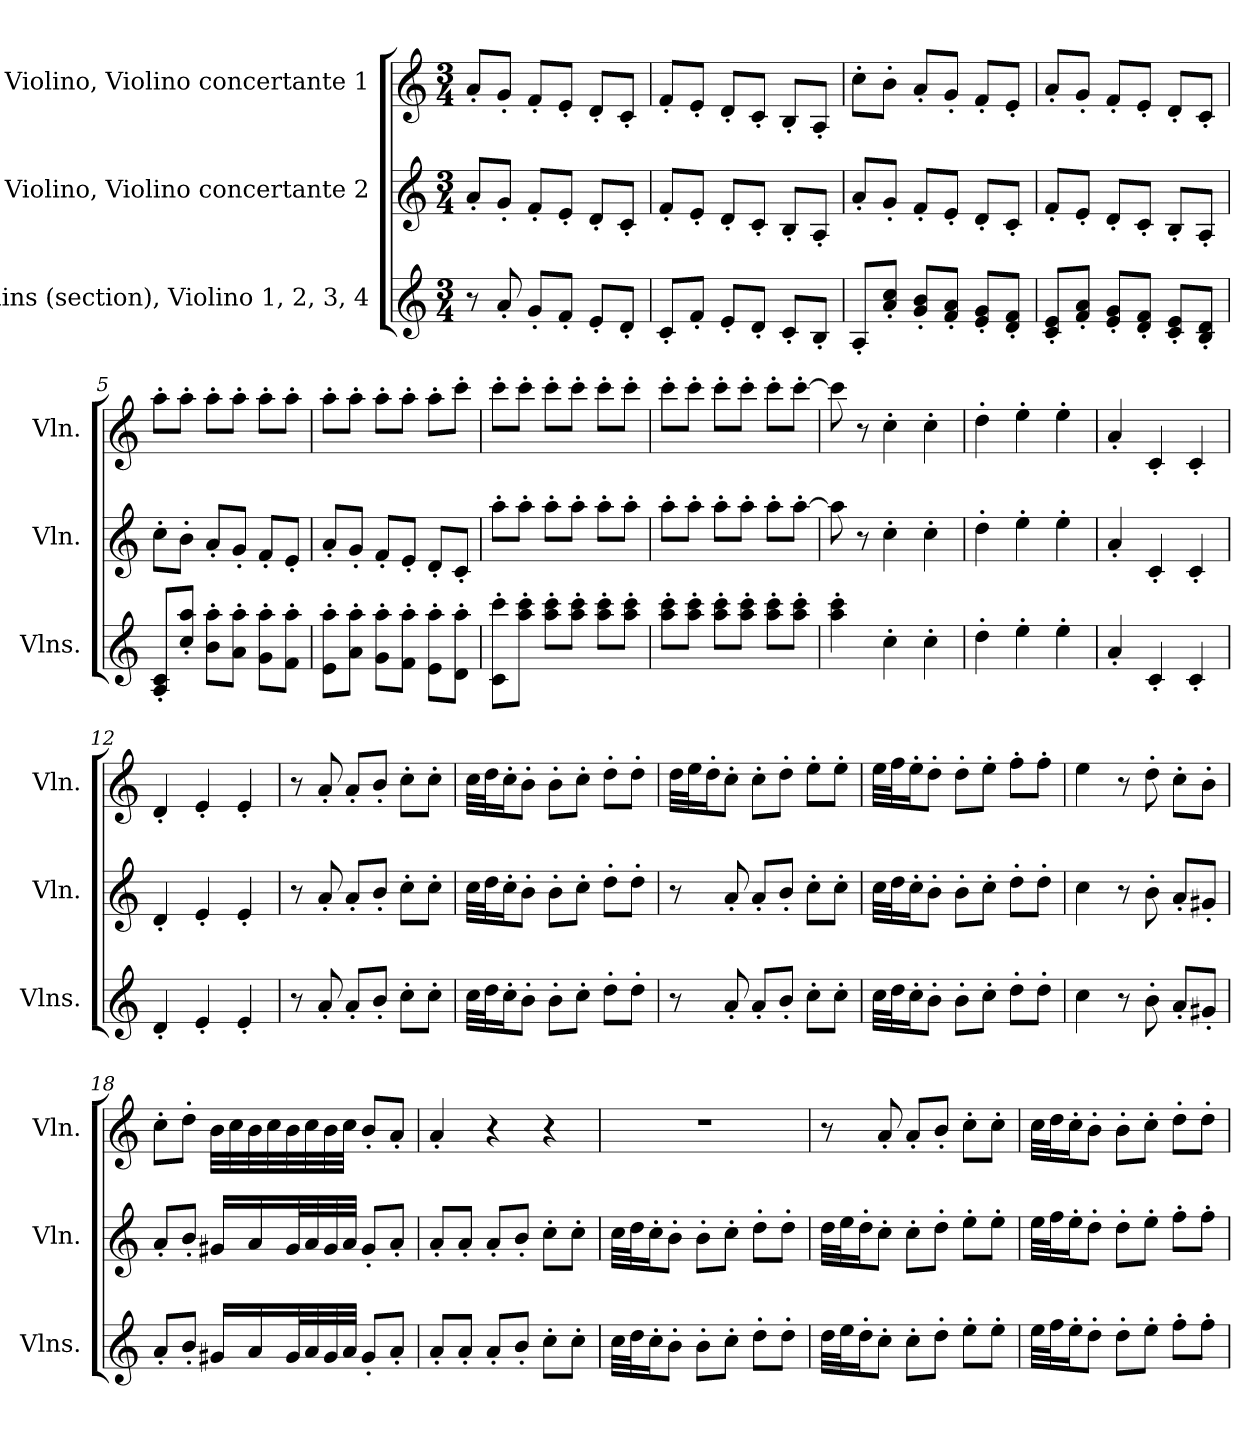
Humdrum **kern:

**kern	**kern	**kern
*part3	*part2	*part1
*staff3	*staff2	*staff1
*I"Violins (section), Violino 1, 2, 3, 4	*I"Violino, Violino concertante 2	*I"Violino, Violino concertante 1
*I'Vlns.	*I'Vln.	*I'Vln.
*clefG2	*clefG2	*clefG2
*k[]	*k[]	*k[]
*M3/4	*M3/4	*M3/4
*MM128	*MM128	*MM128
=1	=1	=1
8r	8a'/L	8a'/L
8a'/	8g'/J	8g'/J
8g'/L	8f'/L	8f'/L
8f'/J	8e'/J	8e'/J
8e'/L	8d'/L	8d'/L
8d'/J	8c'/J	8c'/J
=2	=2	=2
8c'/L	8f'/L	8f'/L
8f'/J	8e'/J	8e'/J
8e'/L	8d'/L	8d'/L
8d'/J	8c'/J	8c'/J
8c'/L	8B'/L	8B'/L
8B'/J	8A'/J	8A'/J
=3	=3	=3
8A'/L	8a'/L	8cc'\L
8a/' 8cc/'J	8g'/J	8b'\J
8g/' 8b/'L	8f'/L	8a'/L
8f/' 8a/'J	8e'/J	8g'/J
8e/' 8g/'L	8d'/L	8f'/L
8d/' 8f/'J	8c'/J	8e'/J
=4	=4	=4
8c/' 8e/'L	8f'/L	8a'/L
8f/' 8a/'J	8e'/J	8g'/J
8e/' 8g/'L	8d'/L	8f'/L
8d/' 8f/'J	8c'/J	8e'/J
8c/' 8e/'L	8B'/L	8d'/L
8B/' 8d/'J	8A'/J	8c'/J
!!LO:LB:g=z
=5	=5	=5
8A/' 8c/'L	8cc'\L	8aa'\L
8cc/' 8aa/'J	8b'\J	8aa'\J
8b\' 8aa\'L	8a'/L	8aa'\L
8a\' 8aa\'J	8g'/J	8aa'\J
8g\' 8aa\'L	8f'/L	8aa'\L
8f\' 8aa\'J	8e'/J	8aa'\J
=6	=6	=6
8e\' 8aa\'L	8a'/L	8aa'\L
8a\' 8aa\'J	8g'/J	8aa'\J
8g\' 8aa\'L	8f'/L	8aa'\L
8f\' 8aa\'J	8e'/J	8aa'\J
8e\' 8aa\'L	8d'/L	8aa'\L
8d\' 8aa\'J	8c'/J	8ccc'\J
=7	=7	=7
8c\' 8ccc\'L	8aa'\L	8ccc'\L
8aa\' 8ccc\'J	8aa'\J	8ccc'\J
8aa\' 8ccc\'L	8aa'\L	8ccc'\L
8aa\' 8ccc\'J	8aa'\J	8ccc'\J
8aa\' 8ccc\'L	8aa'\L	8ccc'\L
8aa\' 8ccc\'J	8aa'\J	8ccc'\J
=8	=8	=8
8aa\' 8ccc\'L	8aa'\L	8ccc'\L
8aa\' 8ccc\'J	8aa'\J	8ccc'\J
8aa\' 8ccc\'L	8aa'\L	8ccc'\L
8aa\' 8ccc\'J	8aa'\J	8ccc'\J
8aa\' 8ccc\'L	8aa'\L	8ccc'\L
8aa\' 8ccc\'J	[8aa'\J	[8ccc'\J
=9	=9	=9
4aa\' 4ccc\'	8aa\]	8ccc\]
.	8r	8r
4cc'\	4cc'\	4cc'\
4cc'\	4cc'\	4cc'\
=10	=10	=10
4dd'\	4dd'\	4dd'\
4ee'\	4ee'\	4ee'\
4ee'\	4ee'\	4ee'\
!!LO:LB:g=z
=11	=11	=11
4a'/	4a'/	4a'/
4c'/	4c'/	4c'/
4c'/	4c'/	4c'/
=12	=12	=12
4d'/	4d'/	4d'/
4e'/	4e'/	4e'/
4e'/	4e'/	4e'/
=13	=13	=13
8r	8r	8r
8a'/	8a'/	8a'/
8a'/L	8a'/L	8a'/L
8b'/J	8b'/J	8b'/J
8cc'\L	8cc'\L	8cc'\L
8cc'\J	8cc'\J	8cc'\J
=14	=14	=14
32cc\LLL	32cc\LLL	32cc\LLL
32dd\J	32dd\J	32dd\J
16cc'\J	16cc'\J	16cc'\J
8b'\J	8b'\J	8b'\J
8b'\L	8b'\L	8b'\L
8cc'\J	8cc'\J	8cc'\J
8dd'\L	8dd'\L	8dd'\L
8dd'\J	8dd'\J	8dd'\J
=15	=15	=15
8r	8r	32dd\LLL
.	.	32ee\J
.	.	16dd'\J
8a'/	8a'/	8cc'\J
8a'/L	8a'/L	8cc'\L
8b'/J	8b'/J	8dd'\J
8cc'\L	8cc'\L	8ee'\L
8cc'\J	8cc'\J	8ee'\J
!!LO:LB:g=z
=16	=16	=16
32cc\LLL	32cc\LLL	32ee\LLL
32dd\J	32dd\J	32ff\J
16cc'\J	16cc'\J	16ee'\J
8b'\J	8b'\J	8dd'\J
8b'\L	8b'\L	8dd'\L
8cc'\J	8cc'\J	8ee'\J
8dd'\L	8dd'\L	8ff'\L
8dd'\J	8dd'\J	8ff'\J
=17	=17	=17
4cc\	4cc\	4ee\
8r	8r	8r
8b'\	8b'\	8dd'\
8a'/L	8a'/L	8cc'\L
8g#X'/J	8g#X'/J	8b'\J
=18	=18	=18
8a'/L	8a'/L	8cc'\L
8b'/J	8b'/J	8dd'\J
16g#X/LL	16g#X/LL	32b\LLL
.	.	32cc\
16a/	16a/	32b\
.	.	32cc\
32g#/L	32g#/L	32b\
32a/	32a/	32cc\
32g#/	32g#/	32b\
32a/JJJ	32a/JJJ	32cc\JJJ
8g#'/L	8g#'/L	8b'/L
8a'/J	8a'/J	8a'/J
=19	=19	=19
8a'/L	8a'/L	4a'/
8a'/J	8a'/J	.
8a'/L	8a'/L	4r
8b'/J	8b'/J	.
8cc'\L	8cc'\L	4r
8cc'\J	8cc'\J	.
!!LO:LB:g=z
=20	=20	=20
32cc\LLL	32cc\LLL	2.r
32dd\J	32dd\J	.
16cc'\J	16cc'\J	.
8b'\J	8b'\J	.
8b'\L	8b'\L	.
8cc'\J	8cc'\J	.
8dd'\L	8dd'\L	.
8dd'\J	8dd'\J	.
=21	=21	=21
32dd\LLL	32dd\LLL	8r
32ee\J	32ee\J	.
16dd'\J	16dd'\J	.
8cc'\J	8cc'\J	8a'/
8cc'\L	8cc'\L	8a'/L
8dd'\J	8dd'\J	8b'/J
8ee'\L	8ee'\L	8cc'\L
8ee'\J	8ee'\J	8cc'\J
=22	=22	=22
32ee\LLL	32ee\LLL	32cc\LLL
32ff\J	32ff\J	32dd\J
16ee'\J	16ee'\J	16cc'\J
8dd'\J	8dd'\J	8b'\J
8dd'\L	8dd'\L	8b'\L
8ee'\J	8ee'\J	8cc'\J
8ff'\L	8ff'\L	8dd'\L
8ff'\J	8ff'\J	8dd'\J
=	=	=
*-	*-	*-
